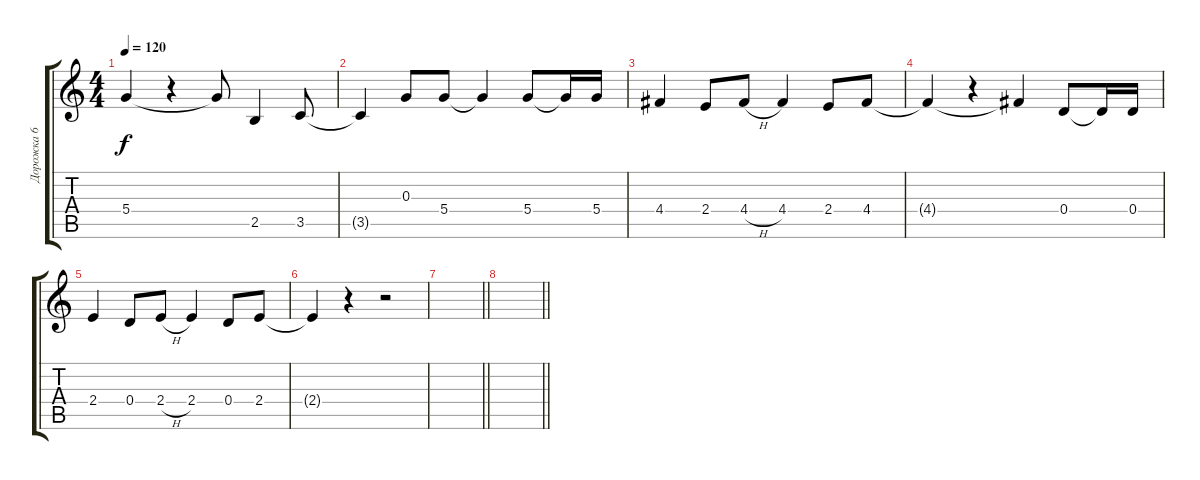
\track ("Дорожка 6" "Дорожка 6") {instrument electricguitarjazz}
\staff {score tabs}
\tuning (E4 B3 G3 D3 A2 E2) {hide}
\ts (4 4)
\tempo 120
\clef g2
\ks c
5.4.4{dy f} r.4 5.4{t}.8 2.5.4 3.5.8 |
3.5{t}.4 0.3.8 5.4.8 5.4{t}.4 5.4.8 5.4{t}.16 5.4.16 |
4.4.4 2.4.8 4.4{h}.8 4.4.4 2.4.8 4.4.8 |
4.4{t}.4 r.4 4.4{t}.4 0.4.8 0.4{t}.16 0.4.16 |
2.4.4 0.4.8 2.4{h}.8 2.4.4 0.4.8 2.4.8 |
2.4{t}.4 r.4 r.2 |
\barLineRight lightlight
|
\barLineRight lightlight
